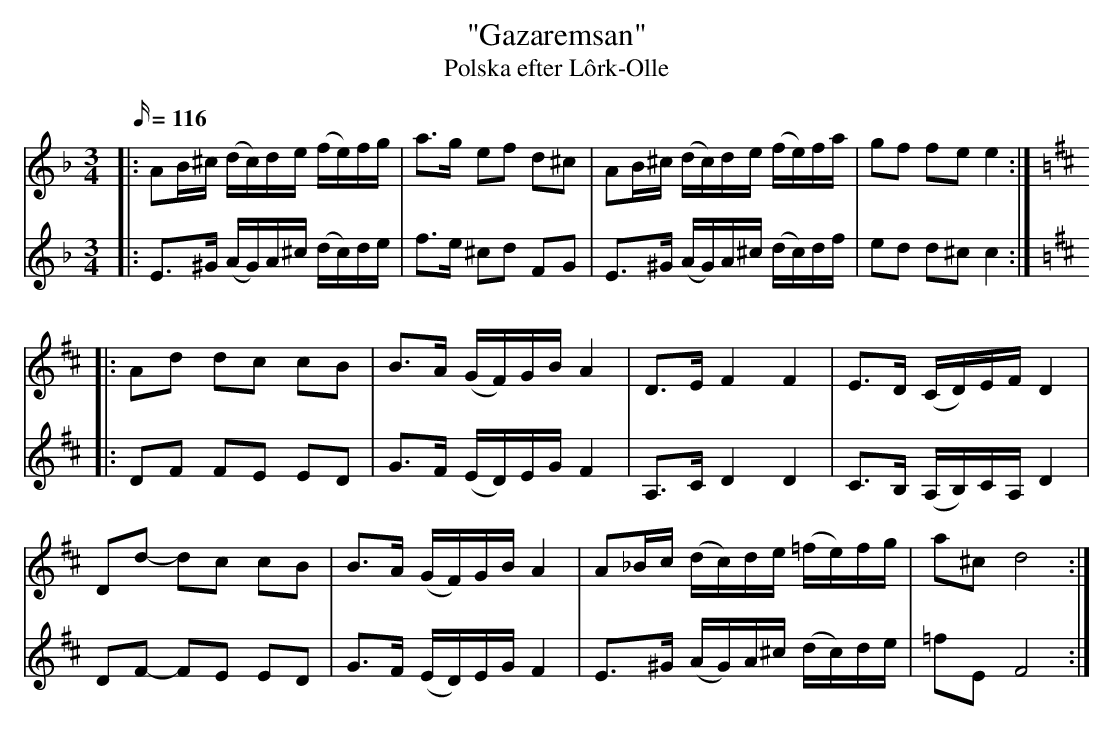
X:1
T: "Gazaremsan"
T: Polska efter Lôrk-Olle
M: 3/4
L: 1/16
Q: 116
K: Dm
V: 1
|: A2B^c (dc)de (fe)fg | a3g e2f2 d2^c2 | A2B^c (dc)de (fe)fa | g2f2 f2e2 e4 :|
K: D
|: A2d2 d2c2 c2B2 | B3A (GF)GB A4 | D3E F4 F4 | E3D (CD)EF D4 |
D2d2- d2c2 c2B2 | B3A (GF)GB A4 | A2_Bc (dc)de (=fe)fg | a2^c2 d8 :|
V: 2
|: E3^G (AG)A^c (dc)de | f3e ^c2d2 F2G2 | E3^G (AG)A^c (dc)df | e2d2 d2^c2 c4 :|
K: D
|: D2F2 F2E2 E2D2 | G3F (ED)EG F4 | A,3C D4 D4 | C3B, (A,B,)CA, D4 |
D2F2- F2E2 E2D2 | G3F (ED)EG F4 | E3^G (AG)A^c (dc)de | =f2E2 F8 :|
